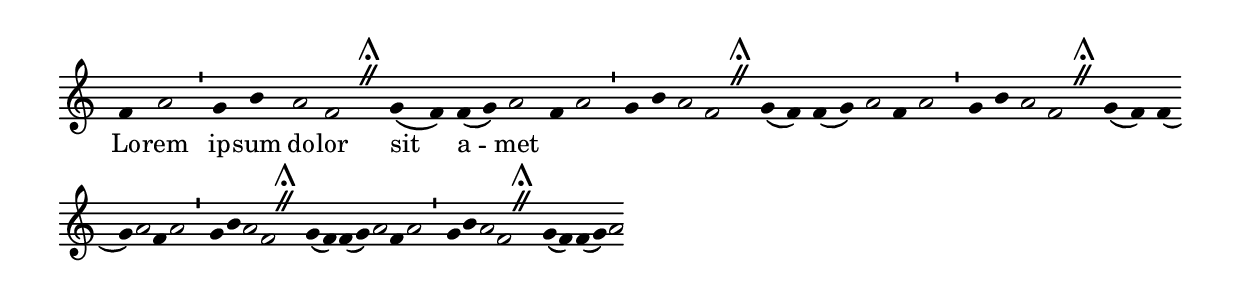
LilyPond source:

\include "gregorian.ly"

chant = \relative c' {
  \set Score.timing = ##f
  f4 a2 \divisioMinima
  g4 b a2 f2 \divisioMaior
  g4( f) f( g) a2 \finalis
  f4 a2 \divisioMinima
  g4 b a2 f2 \divisioMaior
  g4( f) f( g) a2 \finalis
  f4 a2 \divisioMinima
  g4 b a2 f2 \divisioMaior
  g4( f) f( g) a2 \finalis
  f4 a2 \divisioMinima
  g4 b a2 f2 \divisioMaior
  g4( f) f( g) a2 \finalis
  f4 a2 \divisioMinima
  g4 b a2 f2 \divisioMaior
  g4( f) f( g) a2 \finalis
}

verba = \lyricmode {
  Lo -- rem ip -- sum do -- lor sit a -- met
}

\score {
  \new Staff <<
    \new Voice = "melody" \chant
    \new Lyrics = "one" \lyricsto melody \verba
  >>
  \layout {
    \context {
      \Staff
      \remove "Time_signature_engraver"
      \remove "Bar_engraver"
      \hide Stem
    }
    \context {
      \Voice
      \override Stem.length = #0
    }
    \context {
      \Score
      barAlways = ##t
    }
  }
}